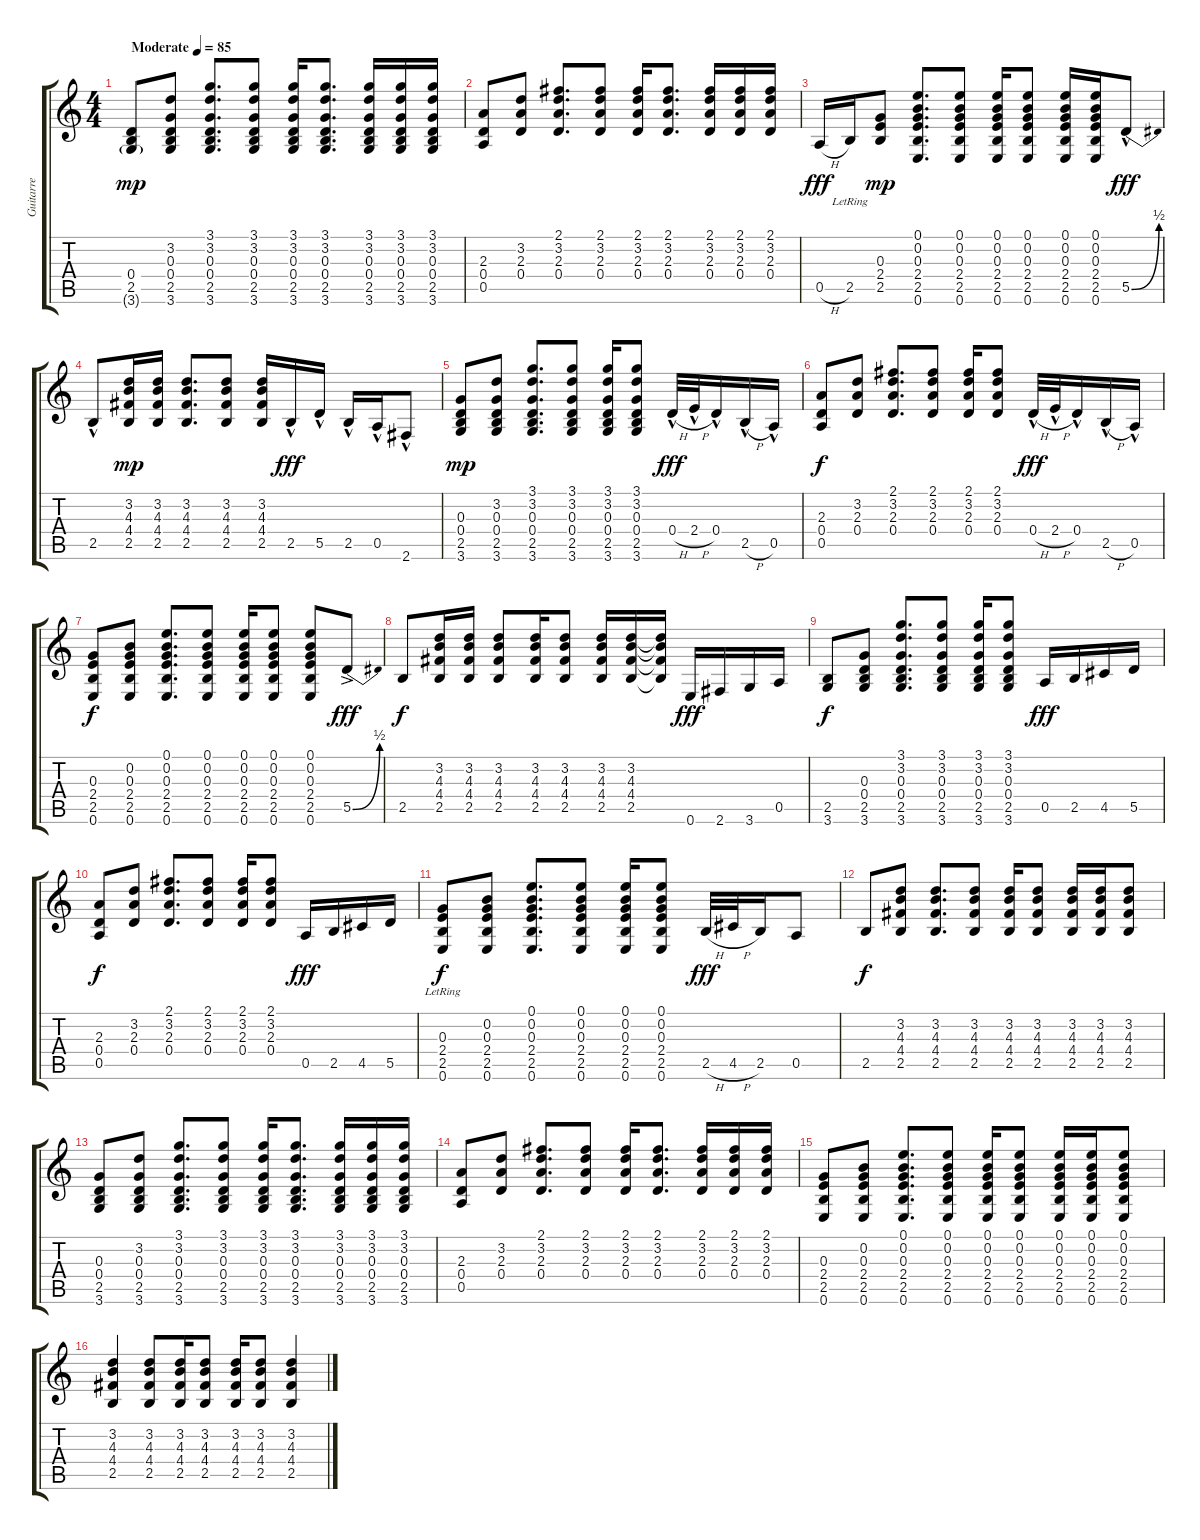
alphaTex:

\track ("Guitarre" "Guitarre") {instrument electricguitarclean}
\staff {score tabs}
\tuning (E4 B3 G3 D3 A2 E2) {hide}
\ts (4 4)
\tempo (85 "Moderate")
\clef g2
\ks c
(0.4 2.5 3.6{g}).8{dy mp instrument electricguitarclean} (3.2 0.3 0.4 2.5 3.6).8 (3.1 3.2 0.3 0.4 2.5 3.6).8{d} (3.1 3.2 0.3 0.4 2.5 3.6).8 (3.1 3.2 0.3 0.4 2.5 3.6).16 (3.1 3.2 0.3 0.4 2.5 3.6).8{d} (3.1 3.2 0.3 0.4 2.5 3.6).16 (3.1 3.2 0.3 0.4 2.5 3.6).16 (3.1 3.2 0.3 0.4 2.5 3.6).16 |
(2.3 0.4 0.5).8 (3.2 2.3 0.4).8 (2.1 3.2 2.3 0.4).8{d} (2.1 3.2 2.3 0.4).8 (2.1 3.2 2.3 0.4).16 (2.1 3.2 2.3 0.4).8{d} (2.1 3.2 2.3 0.4).16 (2.1 3.2 2.3 0.4).16 (2.1 3.2 2.3 0.4).16 |
0.5{h}.16{dy fff} 2.5{lr}.16 (0.3 2.4 2.5).8{dy mp} (0.1 0.2 0.3 2.4 2.5 0.6).8{d} (0.1 0.2 0.3 2.4 2.5 0.6).8 (0.1 0.2 0.3 2.4 2.5 0.6).16 (0.1 0.2 0.3 2.4 2.5 0.6).8 (0.1 0.2 0.3 2.4 2.5 0.6).16 (0.1 0.2 0.3 2.4 2.5 0.6).16 5.5{be (bend 0 0 60 2) hac}.8{dy fff} |
2.5{hac}.8 (3.2 4.3 4.4 2.5).16{dy mp} (3.2 4.3 4.4 2.5).16 (3.2 4.3 4.4 2.5).8{d} (3.2 4.3 4.4 2.5).8 (3.2 4.3 4.4 2.5).16 2.5{hac}.16{dy fff} 5.5{hac}.16 2.5{hac}.16 0.5{hac}.16 2.6{hac}.8 |
(0.3 0.4 2.5 3.6).8{dy mp} (3.2 0.3 0.4 2.5 3.6).8 (3.1 3.2 0.3 0.4 2.5 3.6).8{d} (3.1 3.2 0.3 0.4 2.5 3.6).8 (3.1 3.2 0.3 0.4 2.5 3.6).16 (3.1 3.2 0.3 0.4 2.5 3.6).8 0.4{h hac}.32{dy fff} 2.4{h hac}.32 0.4{hac}.16 2.5{h hac}.16 0.5{hac}.16 |
(2.3 0.4 0.5).8{dy f} (3.2 2.3 0.4).8 (2.1 3.2 2.3 0.4).8{d} (2.1 3.2 2.3 0.4).8 (2.1 3.2 2.3 0.4).16 (2.1 3.2 2.3 0.4).8 0.4{h hac}.32{dy fff} 2.4{h hac}.32 0.4{hac}.16 2.5{h hac}.16 0.5{hac}.16 |
(0.3 2.4 2.5 0.6).8{dy f} (0.2 0.3 2.4 2.5 0.6).8 (0.1 0.2 0.3 2.4 2.5 0.6).8{d} (0.1 0.2 0.3 2.4 2.5 0.6).8 (0.1 0.2 0.3 2.4 2.5 0.6).16 (0.1 0.2 0.3 2.4 2.5 0.6).8 (0.1 0.2 0.3 2.4 2.5 0.6).8 5.5{be (bend 0 0 60 2) ac}.8{dy fff} |
2.5.8{dy f} (3.2 4.3 4.4 2.5).16 (3.2 4.3 4.4 2.5).16 (3.2 4.3 4.4 2.5).8 (3.2 4.3 4.4 2.5).16 (3.2 4.3 4.4 2.5).8 (3.2 4.3 4.4 2.5).16 (3.2 4.3 4.4 2.5).16 (3.2{t} 4.3{t} 4.4{t} 2.5{t}).16 0.6.16{dy fff} 2.6.16 3.6.16 0.5.16 |
(2.5 3.6).8{dy f} (0.3 0.4 2.5 3.6).8 (3.1 3.2 0.3 0.4 2.5 3.6).8{d} (3.1 3.2 0.3 0.4 2.5 3.6).8 (3.1 3.2 0.3 0.4 2.5 3.6).16 (3.1 3.2 0.3 0.4 2.5 3.6).8 0.5.16{dy fff} 2.5.16 4.5.16 5.5.16 |
(2.3 0.4 0.5).8{dy f} (3.2 2.3 0.4).8 (2.1 3.2 2.3 0.4).8{d} (2.1 3.2 2.3 0.4).8 (2.1 3.2 2.3 0.4).16 (2.1 3.2 2.3 0.4).8 0.5.16{dy fff} 2.5.16 4.5.16 5.5.16 |
(0.3 2.4 2.5{lr} 0.6).8{dy f} (0.2 0.3 2.4 2.5 0.6).8 (0.1 0.2 0.3 2.4 2.5 0.6).8{d} (0.1 0.2 0.3 2.4 2.5 0.6).8 (0.1 0.2 0.3 2.4 2.5 0.6).16 (0.1 0.2 0.3 2.4 2.5 0.6).8 2.5{h}.32{dy fff} 4.5{h}.32 2.5.16 0.5.8 |
2.5.8{dy f} (3.2 4.3 4.4 2.5).8 (3.2 4.3 4.4 2.5).8{d} (3.2 4.3 4.4 2.5).8 (3.2 4.3 4.4 2.5).16 (3.2 4.3 4.4 2.5).8 (3.2 4.3 4.4 2.5).16 (3.2 4.3 4.4 2.5).16 (3.2 4.3 4.4 2.5).8 |
(0.3 0.4 2.5 3.6).8 (3.2 0.3 0.4 2.5 3.6).8 (3.1 3.2 0.3 0.4 2.5 3.6).8{d} (3.1 3.2 0.3 0.4 2.5 3.6).8 (3.1 3.2 0.3 0.4 2.5 3.6).16 (3.1 3.2 0.3 0.4 2.5 3.6).8{d} (3.1 3.2 0.3 0.4 2.5 3.6).16 (3.1 3.2 0.3 0.4 2.5 3.6).16 (3.1 3.2 0.3 0.4 2.5 3.6).16 |
(2.3 0.4 0.5).8 (3.2 2.3 0.4).8 (2.1 3.2 2.3 0.4).8{d} (2.1 3.2 2.3 0.4).8 (2.1 3.2 2.3 0.4).16 (2.1 3.2 2.3 0.4).8{d} (2.1 3.2 2.3 0.4).16 (2.1 3.2 2.3 0.4).16 (2.1 3.2 2.3 0.4).16 |
(0.3 2.4 2.5 0.6).8 (0.2 0.3 2.4 2.5 0.6).8 (0.1 0.2 0.3 2.4 2.5 0.6).8{d} (0.1 0.2 0.3 2.4 2.5 0.6).8 (0.1 0.2 0.3 2.4 2.5 0.6).16 (0.1 0.2 0.3 2.4 2.5 0.6).8 (0.1 0.2 0.3 2.4 2.5 0.6).16 (0.1 0.2 0.3 2.4 2.5 0.6).16 (0.1 0.2 0.3 2.4 2.5 0.6).8 |
(3.2 4.3 4.4 2.5).4 (3.2 4.3 4.4 2.5).8 (3.2 4.3 4.4 2.5).16 (3.2 4.3 4.4 2.5).8 (3.2 4.3 4.4 2.5).16 (3.2 4.3 4.4 2.5).8 (3.2 4.3 4.4 2.5).4
